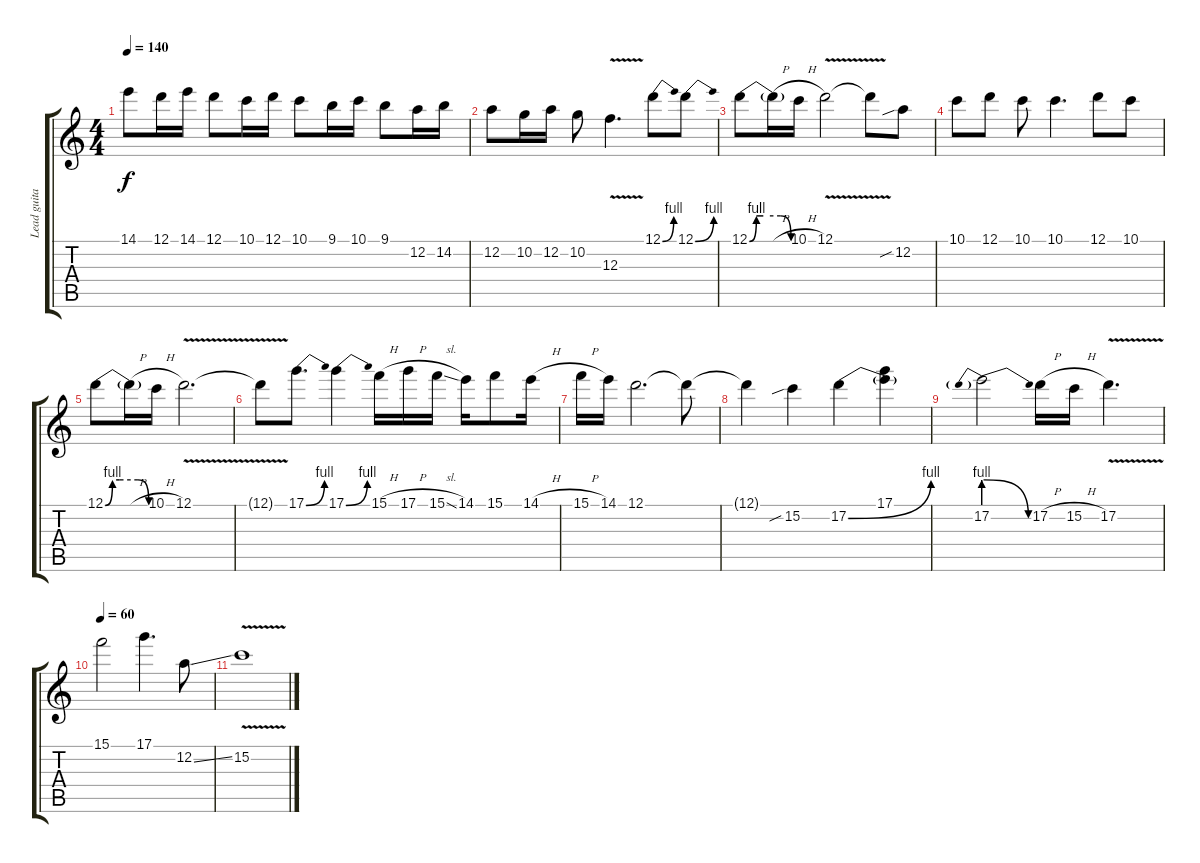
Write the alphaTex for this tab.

\track ("Lead guitar" "Lead guita") {instrument distortionguitar}
\staff {score tabs}
\tuning (D4 A3 F3 C3 G2 D2) {hide}
\ts (4 4)
\tempo 140
\clef g2
\ks c
14.1.8{dy f} 12.1.16 14.1.16 12.1.8 10.1.16 12.1.16 10.1.8 9.1.16 10.1.16 9.1.8 12.2.16 14.2.16 |
12.2.8 10.2.16 12.2.16 10.2.8 12.3{v}.4{d} 12.1{be (bend 0 0 60 4)}.8 12.1{be (bend 0 0 60 4)}.8 |
12.1{be (custom 0 0 10 4 20 4 45 4 60 0)}.8 12.1{h t}.16 10.1{h}.16 12.1{v}.2 12.1{t}.8 12.2{sib}.8 |
10.1.8 12.1.8 10.1.8 10.1.4{d} 12.1.8 10.1.8 |
12.1{be (custom 0 0 10 4 20 4 45 4 60 0)}.8 12.1{h t}.16 10.1{h}.16 12.1{v}.2{d} |
12.1{t}.8 17.1{be (bend 0 0 60 4)}.8{d} 17.1{be (bend 0 0 60 4)}.4 15.1{h}.16 17.1{h}.16 15.1{sl}.16 14.1.16 15.1.8 14.1{h}.16 |
15.1{h}.16 14.1.16 12.1.2{d} 12.1{t}.8 |
12.1{t}.4 15.2{sib}.4 17.2{be (bend 0 0 60 4)}.4 (17.1 17.2{t}).4 |
17.2{be (prebendrelease 0 4 60 0)}.2 17.2{h}.16 15.2{h}.16 17.2{v}.4{d} |
\tempo 60
15.1.2 17.1.4{d} 12.2{ss}.8 |
15.2{v}.1
